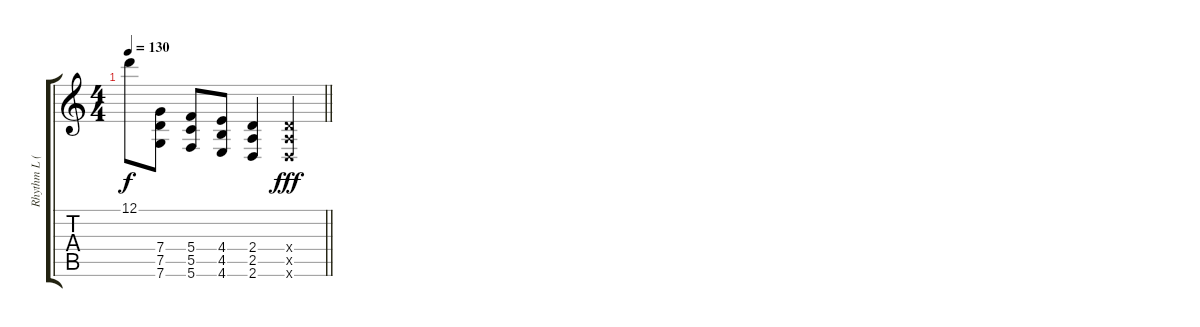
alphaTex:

\track ("Rhythm L (Konstl)" "Rhythm L (") {instrument distortionguitar}
\staff {score tabs}
\tuning (D4 A3 F3 C3 G2 C2) {hide}
\ts (4 4)
\tempo 130
\clef g2
\barLineRight lightlight
\ks c
12.1{t}.8{dy f} (7.4 7.5 7.6).8 (5.4 5.5 5.6).8 (4.4 4.5 4.6).8 (2.4 2.5 2.6).4{beam merge} (2.4{x} 2.5{x} 2.6{x}).4{dy fff}
